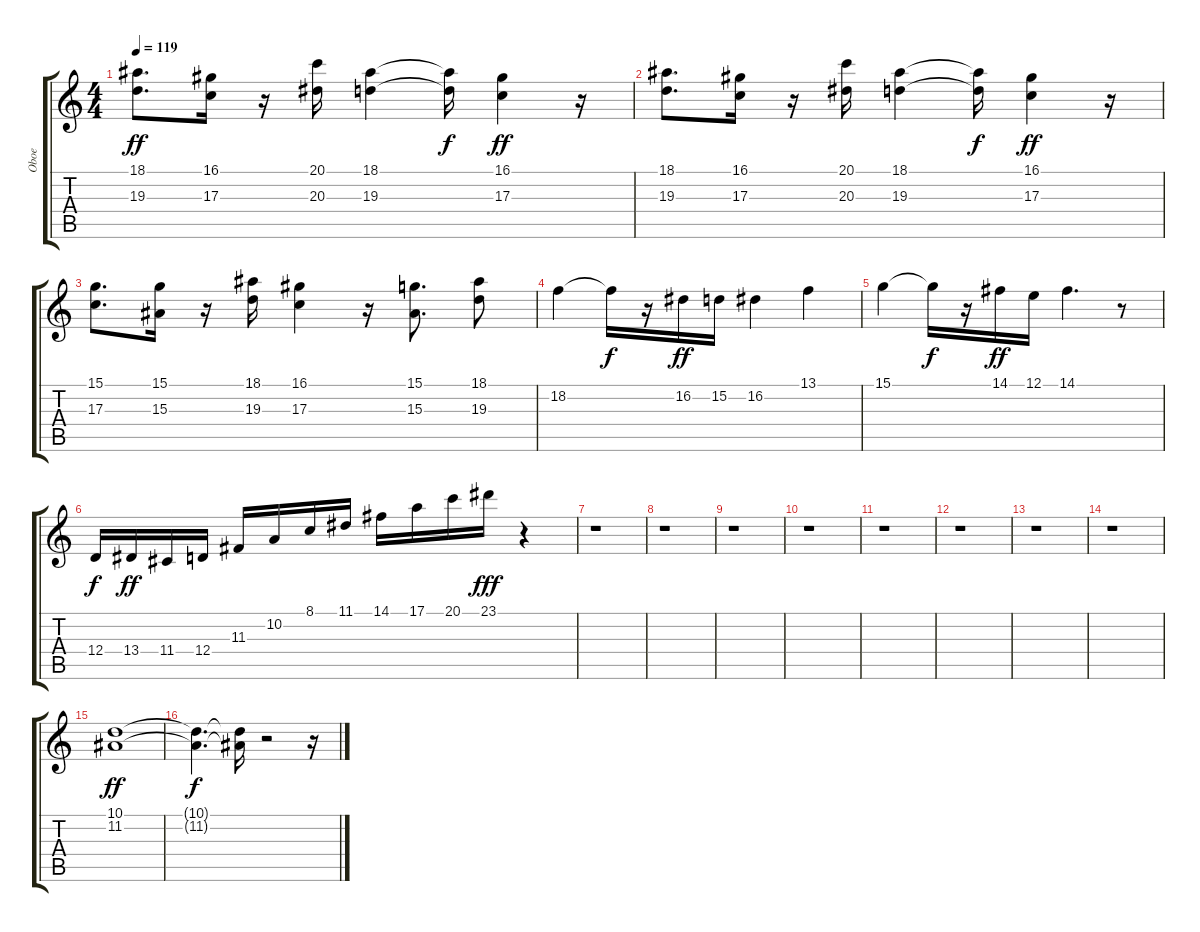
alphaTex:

\track ("Oboe                            " "Oboe      ") {instrument trombone}
\staff {score tabs}
\tuning (E4 B3 G3 D3 A2 E2) {hide}
\ts (4 4)
\tempo 119
\clef g2
\ks c
(18.1 19.3).8{d dy ff} (16.1 17.3).16 r.16 (20.1 20.3).16 (18.1 19.3).4 (18.1{t} 19.3{t}).16{dy f} (16.1 17.3).4{dy ff} r.16 |
(18.1 19.3).8{d} (16.1 17.3).16 r.16 (20.1 20.3).16 (18.1 19.3).4 (18.1{t} 19.3{t}).16{dy f} (16.1 17.3).4{dy ff} r.16 |
(15.1 17.3).8{d} (15.1 15.3).16 r.16 (18.1 19.3).16 (16.1 17.3).4 r.16 (15.1 15.3).8{d} (18.1 19.3).8 |
18.2.4 18.2{t}.16{dy f} r.16 16.2.16{dy ff} 15.2.16 16.2.4 13.1.4 |
15.1.4 15.1{t}.16{dy f} r.16 14.1.16{dy ff} 12.1.16 14.1.4{d} r.8 |
12.4.16{dy f} 13.4.16{dy ff} 11.4.16 12.4.16 11.3.16 10.2.16 8.1.16 11.1.16 14.1.16 17.1.16 20.1.16 23.1.16{dy fff} r.4 |
r.1 |
r.1 |
r.1 |
r.1 |
r.1 |
r.1 |
r.1 |
r.1 |
(10.1 11.2).1{dy ff} |
(10.1{t} 11.2{t}).4{d dy f} (10.1{t} 11.2{t}).16 r.2 r.16
